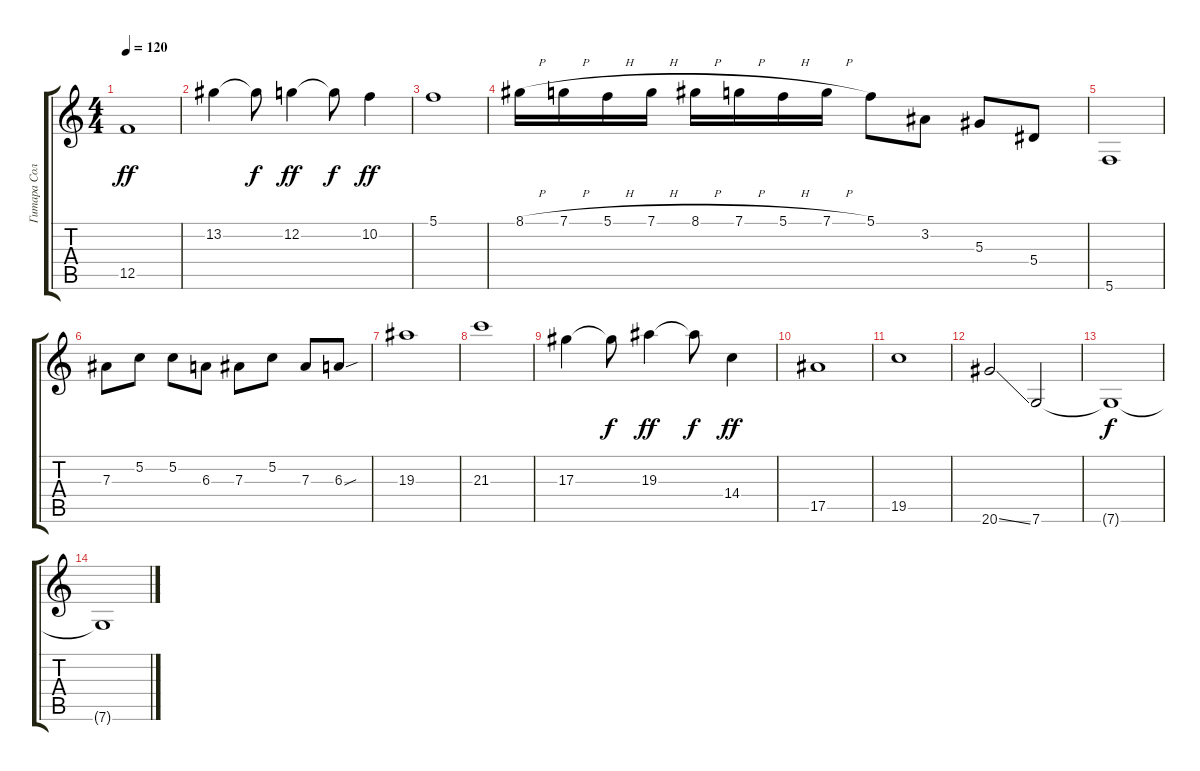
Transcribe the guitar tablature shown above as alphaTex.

\track ("Гитара Соло" "Гитара Сол") {instrument acousticguitarsteel}
\staff {score tabs}
\tuning (C4 G3 Eb3 Bb2 F2 C2) {hide}
\ts (4 4)
\tempo 120
\clef g2
\ks c
12.5.1{dy ff} |
13.2.4 13.2{t}.8{dy f} 12.2.4{dy ff} 12.2{t}.8{dy f} 10.2.4{dy ff} |
5.1.1 |
8.1{h}.16 7.1{h}.16 5.1{h}.16 7.1{h}.16 8.1{h}.16 7.1{h}.16 5.1{h}.16 7.1{h}.16 5.1.8 3.2.8 5.3.8 5.4.8 |
5.6.1 |
7.3.8 5.2.8 5.2.8 6.3.8 7.3.8 5.2.8 7.3.8 6.3{sou}.8 |
19.3.1 |
21.3.1 |
17.3.4 17.3{t}.8{dy f} 19.3.4{dy ff} 19.3{t}.8{dy f} 14.4.4{dy ff} |
17.5.1 |
19.5.1 |
20.6{ss}.2 7.6.2 |
7.6{t}.1{dy f} |
7.6{t}.1
